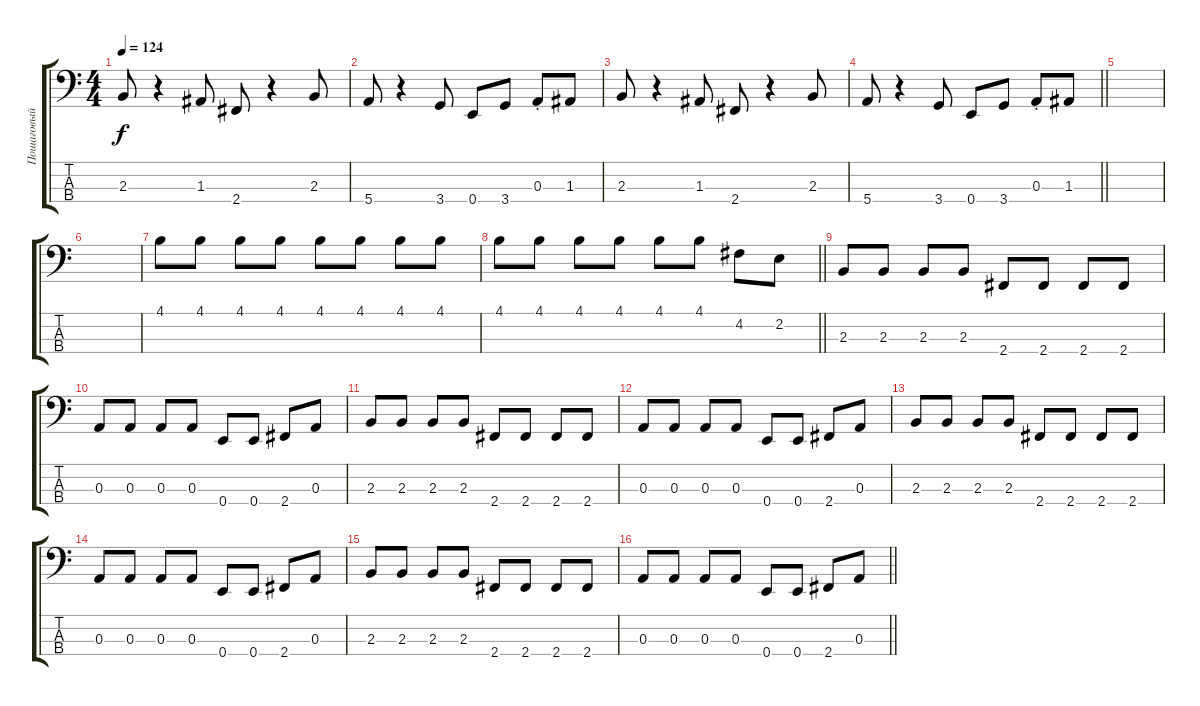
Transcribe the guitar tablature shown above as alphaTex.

\track ("Пошаговый" "Пошаговый") {instrument electricbassfinger}
\staff {score tabs}
\tuning (G2 D2 A1 E1) {hide}
\ts (4 4)
\tempo 124
\clef f4
\ks c
2.3.8{dy f} r.4 1.3.8 2.4.8 r.4 2.3.8 |
5.4.8 r.4 3.4.8 0.4.8 3.4.8 0.3{st}.8 1.3.8 |
2.3.8 r.4 1.3.8 2.4.8 r.4 2.3.8 |
\barLineRight lightlight
5.4.8 r.4 3.4.8 0.4.8 3.4.8 0.3{st}.8 1.3.8 |
|
|
4.1.8 4.1.8 4.1.8 4.1.8 4.1.8 4.1.8 4.1.8 4.1.8 |
\barLineRight lightlight
4.1.8 4.1.8 4.1.8 4.1.8 4.1.8 4.1.8 4.2.8 2.2.8 |
2.3.8 2.3.8 2.3.8 2.3.8 2.4.8 2.4.8 2.4.8 2.4.8 |
0.3.8 0.3.8 0.3.8 0.3.8 0.4.8 0.4.8 2.4.8 0.3.8 |
2.3.8 2.3.8 2.3.8 2.3.8 2.4.8 2.4.8 2.4.8 2.4.8 |
0.3.8 0.3.8 0.3.8 0.3.8 0.4.8 0.4.8 2.4.8 0.3.8 |
2.3.8 2.3.8 2.3.8 2.3.8 2.4.8 2.4.8 2.4.8 2.4.8 |
0.3.8 0.3.8 0.3.8 0.3.8 0.4.8 0.4.8 2.4.8 0.3.8 |
2.3.8 2.3.8 2.3.8 2.3.8 2.4.8 2.4.8 2.4.8 2.4.8 |
\barLineRight lightlight
0.3.8 0.3.8 0.3.8 0.3.8 0.4.8 0.4.8 2.4.8 0.3.8
